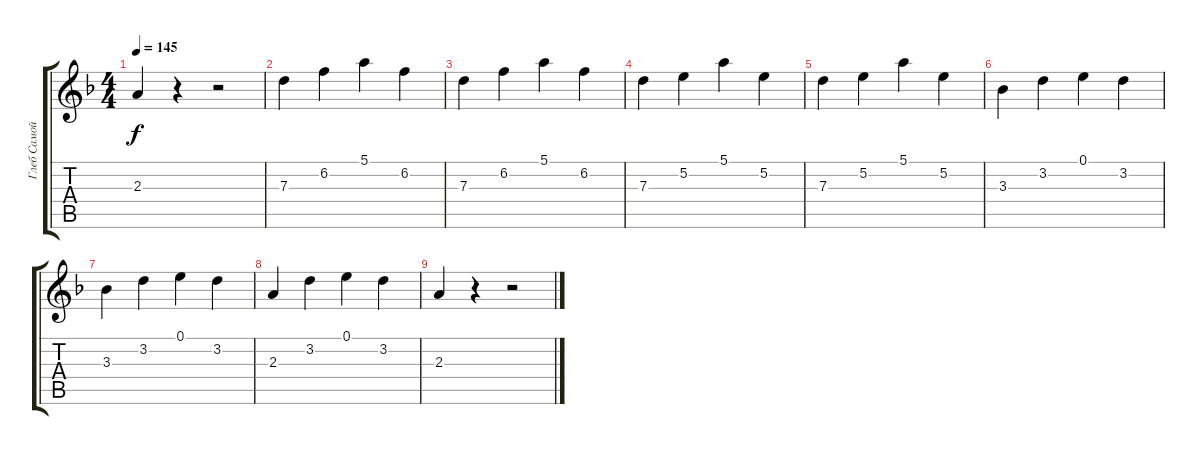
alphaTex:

\track ("Глеб Самойлов" "Глеб Самой") {instrument electricguitarclean}
\staff {score tabs}
\tuning (E4 B3 G3 D3 A2 E2) {hide}
\ts (4 4)
\tempo 145
\clef g2
\ks f
2.3.4{dy f} r.4 r.2 |
7.3.4 6.2.4 5.1.4 6.2.4 |
7.3.4 6.2.4 5.1.4 6.2.4 |
7.3.4 5.2.4 5.1.4 5.2.4 |
7.3.4 5.2.4 5.1.4 5.2.4 |
3.3.4 3.2.4 0.1.4 3.2.4 |
3.3.4 3.2.4 0.1.4 3.2.4 |
2.3.4 3.2.4 0.1.4 3.2.4 |
2.3.4 r.4 r.2
